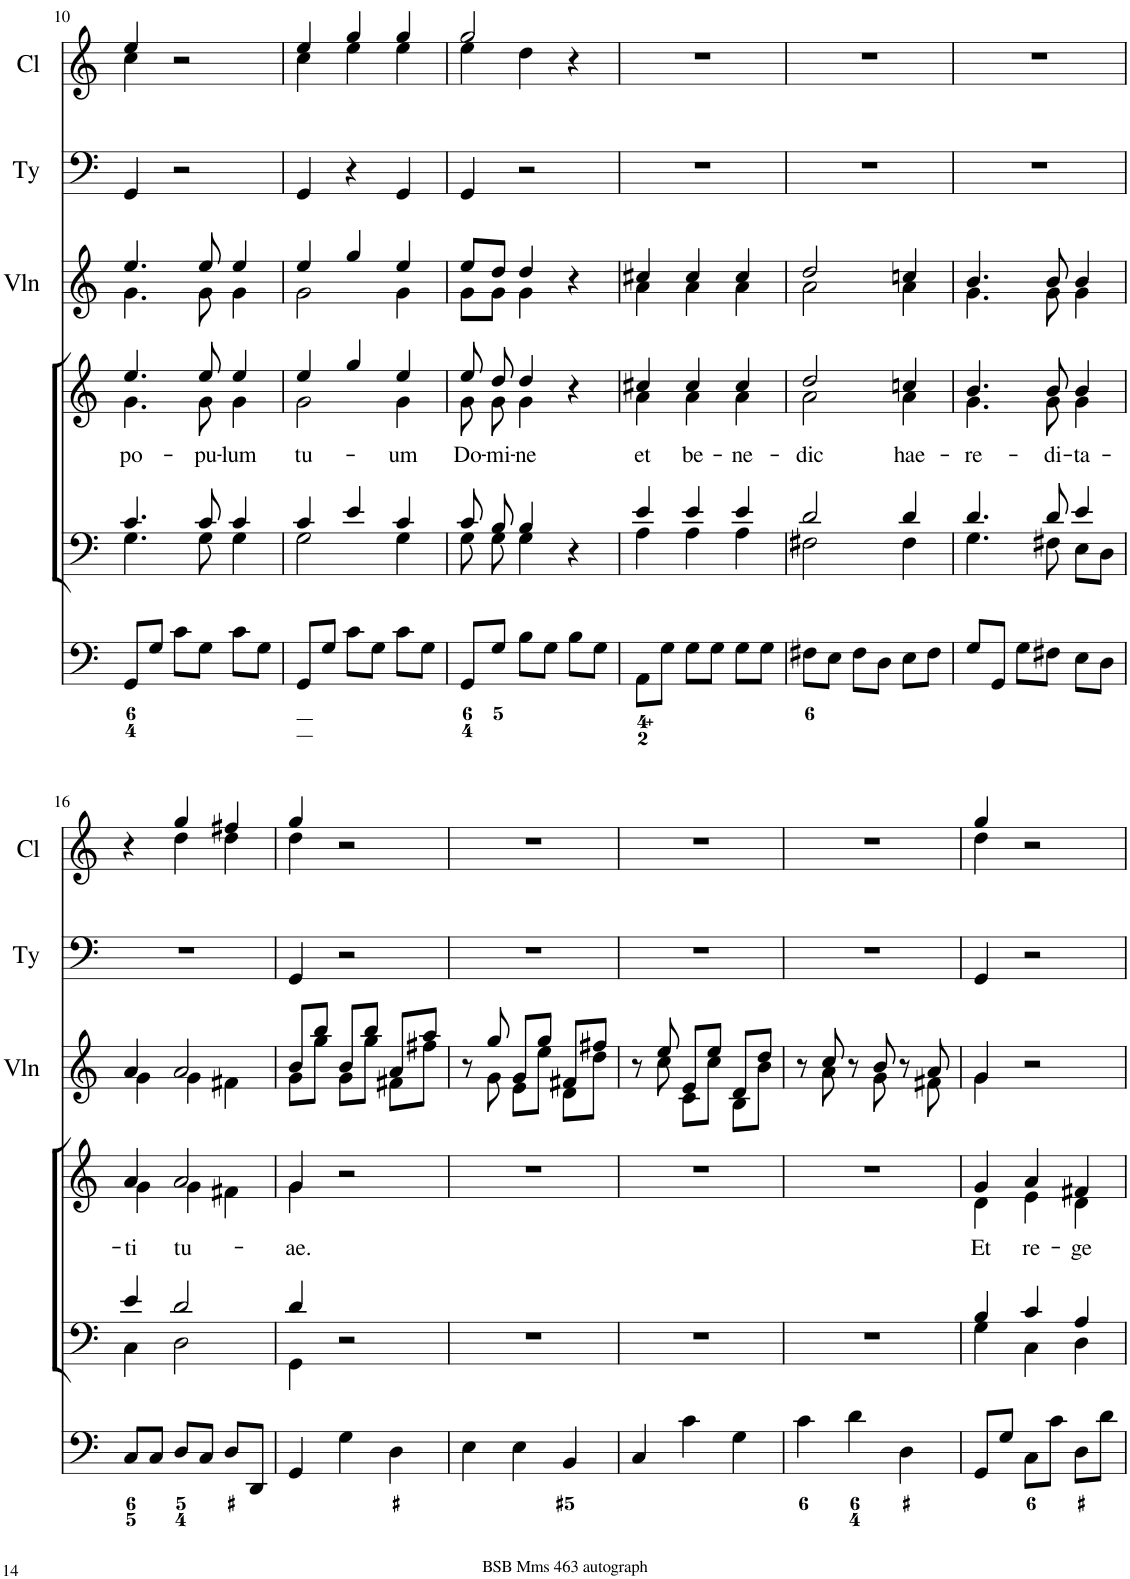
**kern	**kern	**kern	**text	**kern	**kern	**kern
*part6	*part5	*part4	*part4	*part3	*part2	*part1
*staff6	*staff5	*staff4	*staff4	*staff3	*staff2	*staff1
*I"Organo	*I"Voice	*I"Voice	*	*I"2 Violini	*I"Tympano	*I"2 Clarini
*	*	*	*	*I'Vln	*I'Ty	*I'Cl
!!LO:PB:g=z
*clefF4	*clefF4	*clefG2	*	*clefG2	*clefF4	*clefG2
*k[]	*k[]	*k[]	*	*k[]	*k[]	*k[]
*M3/4	*M3/4	*M3/4	*	*M3/4	*M3/4	*M3/4
=10	=10	=10	=10	=10	=10	=10
*	*^	*^	*	*	*	*
!	!	!	!	!	!LO:LY:b	!	!	!
*	*	*	*	*	*	*^	*	*^
8GG/L	4.c/	4.G\	4.ee/	4.g\	po-	4.ee/	4.g\	4GG/	4ee/	4cc\
8G/J	.	.	.	.	.	.	.	.	.	.
8c\L	.	.	.	.	.	.	.	2r	2r	2ryy
!	!	!	!	!	!LO:LY:b	!	!	!	!	!
8G\J	8c/	8G\	8ee/	8g\	-pu-	8ee/	8g\	.	.	.
!	!	!	!	!	!LO:LY:b	!	!	!	!	!
8c\L	4c/	4G\	4ee/	4g\	-lum	4ee/	4g\	.	.	.
8G\J	.	.	.	.	.	.	.	.	.	.
=11	=11	=11	=11	=11	=11	=11	=11	=11	=11	=11
!	!	!	!	!	!LO:LY:b	!	!	!	!	!
8GG/L	4c/	2G\	4ee/	2g\	tu-	4ee/	2g\	4GG/	4ee/	4cc\
8G/J	.	.	.	.	.	.	.	.	.	.
8c\L	4e/	.	4gg/	.	.	4gg/	.	4r	4gg/	4ee\
8G\J	.	.	.	.	.	.	.	.	.	.
!	!	!	!	!	!LO:LY:b	!	!	!	!	!
8c\L	4c/	4G\	4ee/	4g\	-um	4ee/	4g\	4GG/	4gg/	4ee\
8G\J	.	.	.	.	.	.	.	.	.	.
=12	=12	=12	=12	=12	=12	=12	=12	=12	=12	=12
!	!	!	!	!	!LO:LY:b	!	!	!	!	!
8GG/L	8c/	8G\	8ee/L	8g\L	Do-	8ee/L	8g\L	4GG/	2gg/	4ee\
!	!	!	!	!	!LO:LY:b	!	!	!	!	!
8G/J	8B/	8G\	8dd/J	8g\J	-mi-	8dd/J	8g\J	.	.	.
!	!	!	!	!	!LO:LY:b	!	!	!	!	!
8B\L	4B/	4G\	4dd/	4g\	-ne	4dd/	4g\	2r	.	4dd\
8G\J	.	.	.	.	.	.	.	.	.	.
8B\L	4r	4ryy	4r	4ryy	.	4r	4ryy	.	4r	4ryy
8G\J	.	.	.	.	.	.	.	.	.	.
*	*	*	*	*	*	*	*	*	*v	*v
=13	=13	=13	=13	=13	=13	=13	=13	=13	=13
!	!	!	!	!	!LO:LY:b	!	!	!	!
8AA\L	4e/	4A\	4cc#X/	4a\	et	4cc#X/	4a\	2.r	2.r
8G\J	.	.	.	.	.	.	.	.	.
!	!	!	!	!	!LO:LY:b	!	!	!	!
8G\L	4e/	4A\	4cc#/	4a\	be-	4cc#/	4a\	.	.
8G\J	.	.	.	.	.	.	.	.	.
!	!	!	!	!	!LO:LY:b	!	!	!	!
8G\L	4e/	4A\	4cc#/	4a\	-ne-	4cc#/	4a\	.	.
8G\J	.	.	.	.	.	.	.	.	.
=14	=14	=14	=14	=14	=14	=14	=14	=14	=14
!	!	!	!	!	!LO:LY:b	!	!	!	!
8F#X\L	2d/	2F#X\	2dd/	2a\	-dic	2dd/	2a\	2.r	2.r
8E\J	.	.	.	.	.	.	.	.	.
8F#\L	.	.	.	.	.	.	.	.	.
8D\J	.	.	.	.	.	.	.	.	.
!	!	!	!	!	!LO:LY:b	!	!	!	!
8E\L	4d/	4F#\	4ccn/	4a\	hae-	4ccn/	4a\	.	.
8F#\J	.	.	.	.	.	.	.	.	.
=15	=15	=15	=15	=15	=15	=15	=15	=15	=15
!	!	!	!	!	!LO:LY:b	!	!	!	!
8G/L	4.d/	4.G\	4.b/	4.g\	-re-	4.b/	4.g\	2.r	2.r
8GG/J	.	.	.	.	.	.	.	.	.
8G\L	.	.	.	.	.	.	.	.	.
!	!	!	!	!	!LO:LY:b	!	!	!	!
8F#X\J	8d/	8F#X\	8b/	8g\	-di-	8b/	8g\	.	.
!	!	!	!	!	!LO:LY:b	!	!	!	!
8E\L	4e/	8E\L	4b/	4g\	-ta-	4b/	4g\	.	.
8D\J	.	8D\J	.	.	.	.	.	.	.
!!LO:LB:g=z
=16	=16	=16	=16	=16	=16	=16	=16	=16	=16
!	!	!	!	!	!LO:LY:b	!	!	!	!
*	*	*	*	*	*	*	*	*	*^
8C/L	4e/	4C\	4a/	4g\	-ti	4a/	4g\	2.r	4r	4ryy
8C/J	.	.	.	.	.	.	.	.	.	.
!	!	!	!	!	!LO:LY:b	!	!	!	!	!
8D/L	2d/	2D\	2a/	4g\	tu-	2a/	4g\	.	4gg/	4dd\
8C/J	.	.	.	.	.	.	.	.	.	.
8D/L	.	.	.	4f#X\	.	.	4f#X\	.	4ff#X/	4dd\
8DD/J	.	.	.	.	.	.	.	.	.	.
=17	=17	=17	=17	=17	=17	=17	=17	=17	=17	=17
!	!	!	!	!	!LO:LY:b	!	!	!	!	!
4GG/	4d/	4GG\	4g/	4g\	-ae.	8b/L	8g\L	4GG/	4gg/	4dd\
.	.	.	.	.	.	8bb/J	8gg\J	.	.	.
4G\	2r	2ryy	2r	2ryy	.	8b/L	8g\L	2r	2r	2ryy
.	.	.	.	.	.	8bb/J	8gg\J	.	.	.
4D\	.	.	.	.	.	8a/L	8f#X\L	.	.	.
.	.	.	.	.	.	8aa/J	8ff#X\J	.	.	.
*	*v	*v	*	*	*	*	*	*	*v	*v
*	*	*v	*v	*	*	*	*	*
=18	=18	=18	=18	=18	=18	=18	=18
4E\	2.r	2.r	.	8r	8ryy	2.r	2.r
.	.	.	.	8gg/	8g\	.	.
4E\	.	.	.	8g/L	8e\L	.	.
.	.	.	.	8gg/J	8ee\J	.	.
4BB/	.	.	.	8f#X/L	8d\L	.	.
.	.	.	.	8ff#X/J	8dd\J	.	.
=19	=19	=19	=19	=19	=19	=19	=19
4C/	2.r	2.r	.	8r	8ryy	2.r	2.r
.	.	.	.	8ee/	8cc\	.	.
4c\	.	.	.	8e/L	8c\L	.	.
.	.	.	.	8ee/J	8cc\J	.	.
4G\	.	.	.	8d/L	8B\L	.	.
.	.	.	.	8dd/J	8b\J	.	.
=20	=20	=20	=20	=20	=20	=20	=20
4c\	2.r	2.r	.	8r	8ryy	2.r	2.r
.	.	.	.	8cc/	8a\	.	.
4d\	.	.	.	8r	8ryy	.	.
.	.	.	.	8b/	8g\	.	.
4D\	.	.	.	8r	8ryy	.	.
.	.	.	.	8a/	8f#X\	.	.
=21	=21	=21	=21	=21	=21	=21	=21
*	*^	*^	*	*	*	*	*
!	!	!	!	!	!LO:LY:b	!	!	!	!
*	*	*	*	*	*	*	*	*	*^
8GG/L	4B/	4G\	4g/	4d\	Et	4g/	4g\	4GG/	4gg/	4dd\
8G/J	.	.	.	.	.	.	.	.	.	.
!	!	!	!	!	!LO:LY:b	!	!	!	!	!
8C\L	4c/	4C\	4a/	4e\	re-	2r	2ryy	2r	2r	2ryy
8c\J	.	.	.	.	.	.	.	.	.	.
!	!	!	!	!	!LO:LY:b	!	!	!	!	!
8D\L	4A/	4D\	4f#X/	4d\	-ge	.	.	.	.	.
8d\J	.	.	.	.	.	.	.	.	.	.
*	*v	*v	*	*	*	*v	*v	*	*v	*v
*	*	*v	*v	*	*	*	*
=	=	=	=	=	=	=
*-	*-	*-	*-	*-	*-	*-
